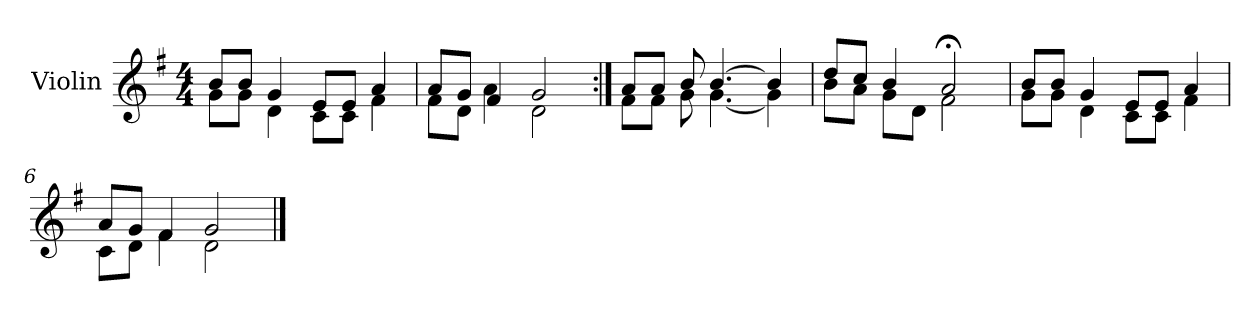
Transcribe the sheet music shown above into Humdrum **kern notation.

**kern
*part1
*staff1
*I"Violin
*I'Vln.
*stria5
*clefG2
*k[f#]
*M4/4
*MM80
=1
*^
8bL	8gL
8bJ	8gJ
4g	4d
8eL	8cL
8eJ	8cJ
4a	4f#
=2	=2
8aL	8f#L
8gJ	8dJ
4f#	4a
2g	2d
=3:|!	=3:|!
8aL	8f#L
8aJ	8f#J
8b	8g
[4.b	[4.g
4b]	4g]
=4	=4
8ddL	8bL
8ccJ	8aJ
4b	8gL
.	8dJ
2a;	2f#
=5	=5
8bL	8gL
8bJ	8gJ
4g	4d
8eL	8cL
8eJ	8cJ
4a	4f#
=6	=6
8aL	8cL
8gJ	8dJ
4f#	4f#
2g	2d
*v	*v
==
*-
